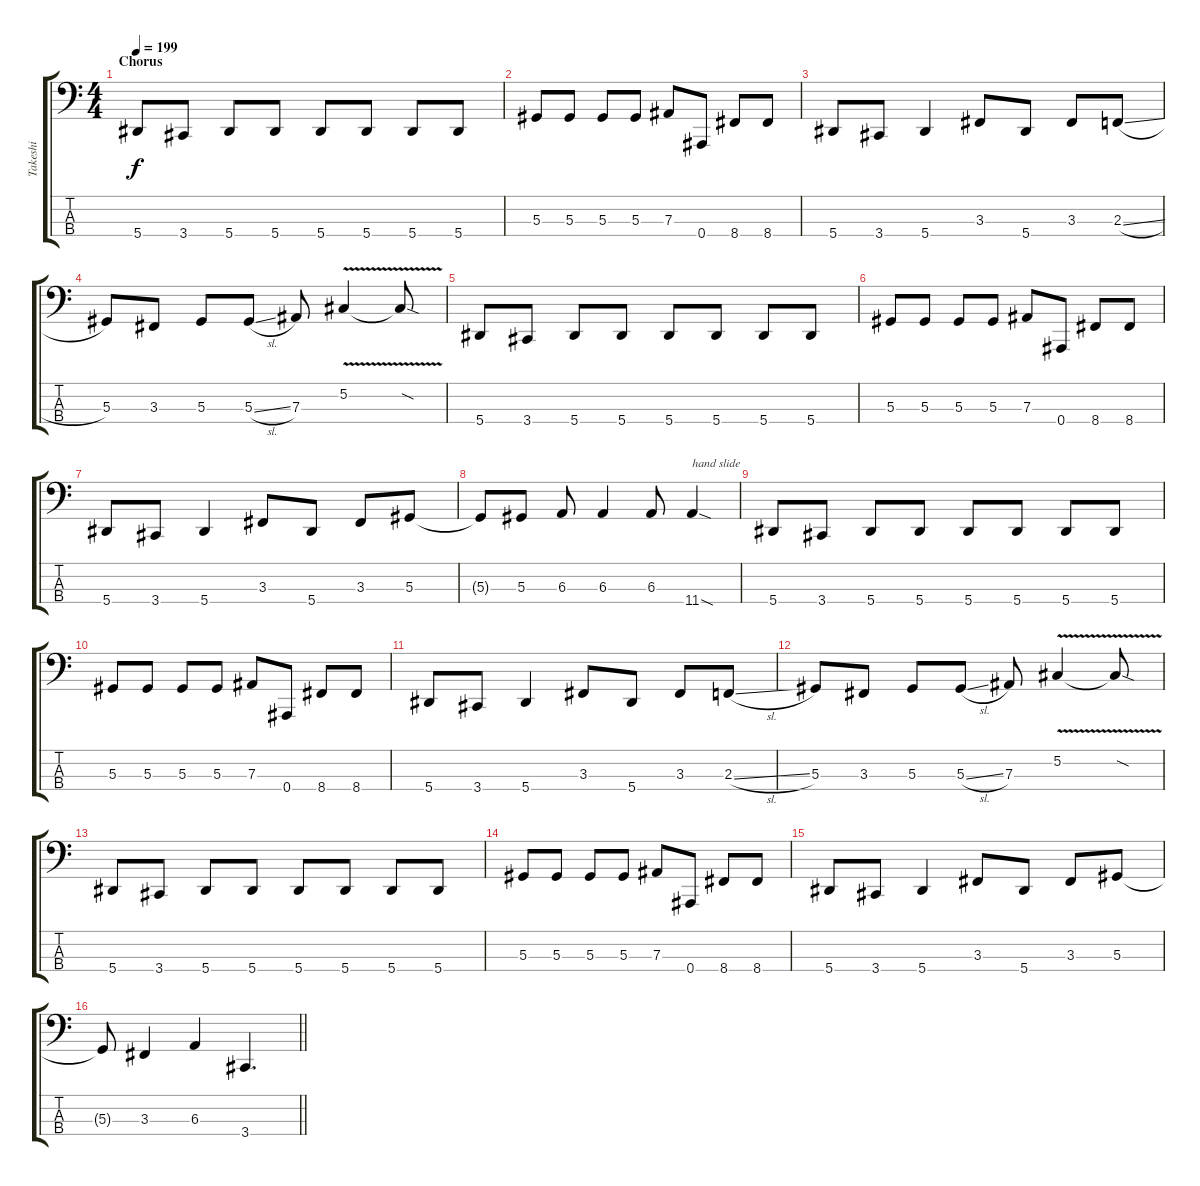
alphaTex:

\track ("Takeshi" "Takeshi") {instrument electricbasspick}
\staff {score tabs}
\tuning (Db2 Ab1 Eb1 Bb0) {hide}
\ts (4 4)
\section ("" "Chorus")
\tempo 199
\clef f4
\ks c
5.4.8{dy f} 3.4.8 5.4.8 5.4.8 5.4.8 5.4.8 5.4.8 5.4.8 |
5.3.8 5.3.8 5.3.8 5.3.8 7.3.8 0.4.8 8.4.8 8.4.8 |
5.4.8 3.4.8 5.4.4 3.3.8 5.4.8 3.3.8 2.3{sl}.8 |
5.3.8 3.3.8 5.3.8 5.3{sl}.8 7.3.8 5.2{v}.4 5.2{sod t}.8 |
5.4.8 3.4.8 5.4.8 5.4.8 5.4.8 5.4.8 5.4.8 5.4.8 |
5.3.8 5.3.8 5.3.8 5.3.8 7.3.8 0.4.8 8.4.8 8.4.8 |
5.4.8 3.4.8 5.4.4 3.3.8 5.4.8 3.3.8 5.3.8 |
5.3{t}.8 5.3.8 6.3.8 6.3.4 6.3.8 11.4{sod}.4{txt "hand slide"} |
5.4.8 3.4.8 5.4.8 5.4.8 5.4.8 5.4.8 5.4.8 5.4.8 |
5.3.8 5.3.8 5.3.8 5.3.8 7.3.8 0.4.8 8.4.8 8.4.8 |
5.4.8 3.4.8 5.4.4 3.3.8 5.4.8 3.3.8 2.3{sl}.8 |
5.3.8 3.3.8 5.3.8 5.3{sl}.8 7.3.8 5.2{v}.4 5.2{sod t}.8 |
5.4.8 3.4.8 5.4.8 5.4.8 5.4.8 5.4.8 5.4.8 5.4.8 |
5.3.8 5.3.8 5.3.8 5.3.8 7.3.8 0.4.8 8.4.8 8.4.8 |
5.4.8 3.4.8 5.4.4 3.3.8 5.4.8 3.3.8 5.3.8 |
\barLineRight lightlight
5.3{t}.8 3.3.4 6.3.4 3.4.4{d}
